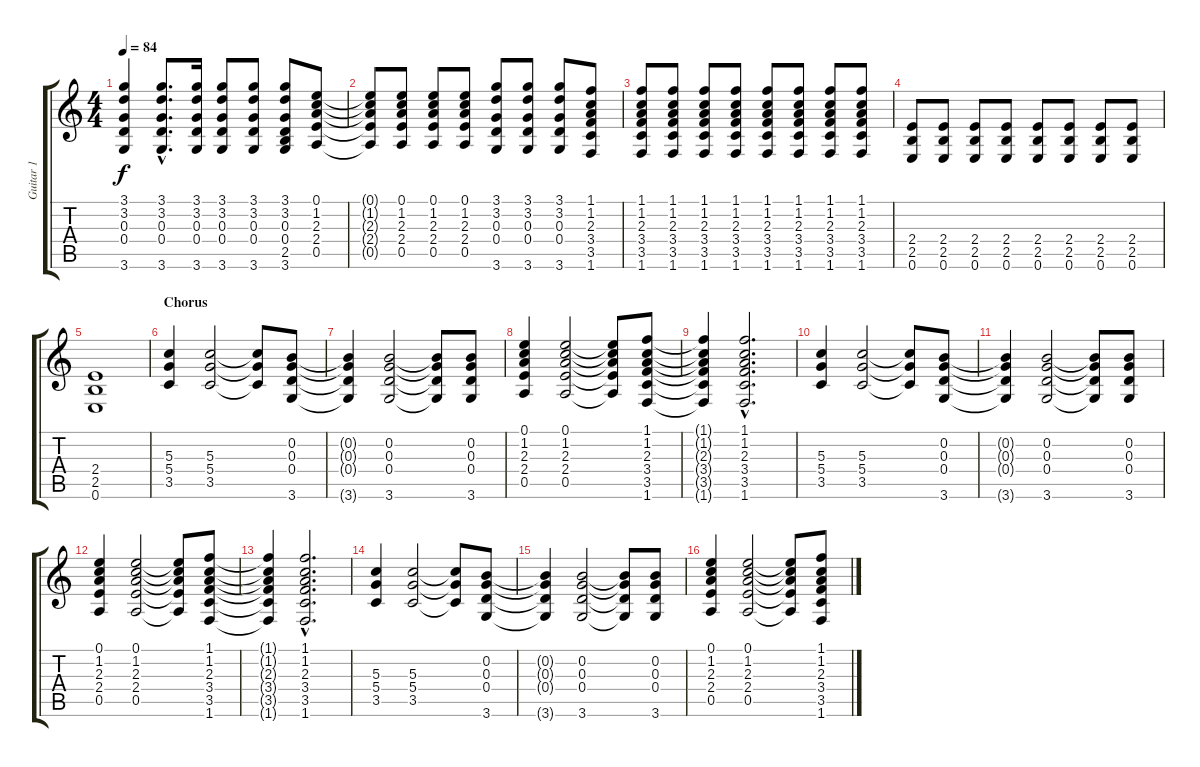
\track ("Guitar 1" "Guitar 1") {instrument electricguitarjazz}
\staff {score tabs}
\tuning (E4 B3 G3 D3 A2 E2) {hide}
\ts (4 4)
\tempo 84
\clef g2
\ks c
(3.1 3.2 0.3 0.4 3.6).4{dy f instrument distortionguitar} (3.1{hac} 3.2{hac} 0.3{hac} 0.4{hac} 3.6{hac}).8{d} (3.1 3.2 0.3 0.4 3.6).16 (3.1 3.2 0.3 0.4 3.6).8 (3.1 3.2 0.3 0.4 3.6).8 (3.1 3.2 0.3 0.4 2.5 3.6).8 (0.1 1.2 2.3 2.4 0.5).8 |
(0.1{t} 1.2{t} 2.3{t} 2.4{t} 0.5{t}).8 (0.1 1.2 2.3 2.4 0.5).8 (0.1 1.2 2.3 2.4 0.5).8 (0.1 1.2 2.3 2.4 0.5).8 (3.1 3.2 0.3 0.4 3.6).8 (3.1 3.2 0.3 0.4 3.6).8 (3.1 3.2 0.3 0.4 3.6).8 (1.1 1.2 2.3 3.4 3.5 1.6).8 |
(1.1 1.2 2.3 3.4 3.5 1.6).8 (1.1 1.2 2.3 3.4 3.5 1.6).8 (1.1 1.2 2.3 3.4 3.5 1.6).8 (1.1 1.2 2.3 3.4 3.5 1.6).8 (1.1 1.2 2.3 3.4 3.5 1.6).8 (1.1 1.2 2.3 3.4 3.5 1.6).8 (1.1 1.2 2.3 3.4 3.5 1.6).8 (1.1 1.2 2.3 3.4 3.5 1.6).8 |
(2.4 2.5 0.6).8 (2.4 2.5 0.6).8 (2.4 2.5 0.6).8 (2.4 2.5 0.6).8 (2.4 2.5 0.6).8 (2.4 2.5 0.6).8 (2.4 2.5 0.6).8 (2.4 2.5 0.6).8 |
(2.4 2.5 0.6).1 |
\section ("" "Chorus")
(5.3 5.4 3.5).4{instrument distortionguitar} (5.3 5.4 3.5).2 (5.3{t} 5.4{t} 3.5{t}).8 (0.2 0.3 0.4 3.6).8 |
(0.2{t} 0.3{t} 0.4{t} 3.6{t}).4 (0.2 0.3 0.4 3.6).2 (0.2{t} 0.3{t} 0.4{t} 3.6{t}).8 (0.2 0.3 0.4 3.6).8 |
(0.1 1.2 2.3 2.4 0.5).4 (0.1 1.2 2.3 2.4 0.5).2 (0.1{t} 1.2{t} 2.3{t} 2.4{t} 0.5{t}).8 (1.1 1.2 2.3 3.4 3.5 1.6).8 |
(1.1{t} 1.2{t} 2.3{t} 3.4{t} 3.5{t} 1.6{t}).4 (1.1{hac} 1.2{hac} 2.3{hac} 3.4{hac} 3.5{hac} 1.6{hac}).2{d} |
(5.3 5.4 3.5).4{instrument distortionguitar} (5.3 5.4 3.5).2 (5.3{t} 5.4{t} 3.5{t}).8 (0.2 0.3 0.4 3.6).8 |
(0.2{t} 0.3{t} 0.4{t} 3.6{t}).4 (0.2 0.3 0.4 3.6).2 (0.2{t} 0.3{t} 0.4{t} 3.6{t}).8 (0.2 0.3 0.4 3.6).8 |
(0.1 1.2 2.3 2.4 0.5).4 (0.1 1.2 2.3 2.4 0.5).2 (0.1{t} 1.2{t} 2.3{t} 2.4{t} 0.5{t}).8 (1.1 1.2 2.3 3.4 3.5 1.6).8 |
(1.1{t} 1.2{t} 2.3{t} 3.4{t} 3.5{t} 1.6{t}).4 (1.1{hac} 1.2{hac} 2.3{hac} 3.4{hac} 3.5{hac} 1.6{hac}).2{d} |
(5.3 5.4 3.5).4{instrument distortionguitar} (5.3 5.4 3.5).2 (5.3{t} 5.4{t} 3.5{t}).8 (0.2 0.3 0.4 3.6).8 |
(0.2{t} 0.3{t} 0.4{t} 3.6{t}).4 (0.2 0.3 0.4 3.6).2 (0.2{t} 0.3{t} 0.4{t} 3.6{t}).8 (0.2 0.3 0.4 3.6).8 |
(0.1 1.2 2.3 2.4 0.5).4 (0.1 1.2 2.3 2.4 0.5).2 (0.1{t} 1.2{t} 2.3{t} 2.4{t} 0.5{t}).8 (1.1 1.2 2.3 3.4 3.5 1.6).8
